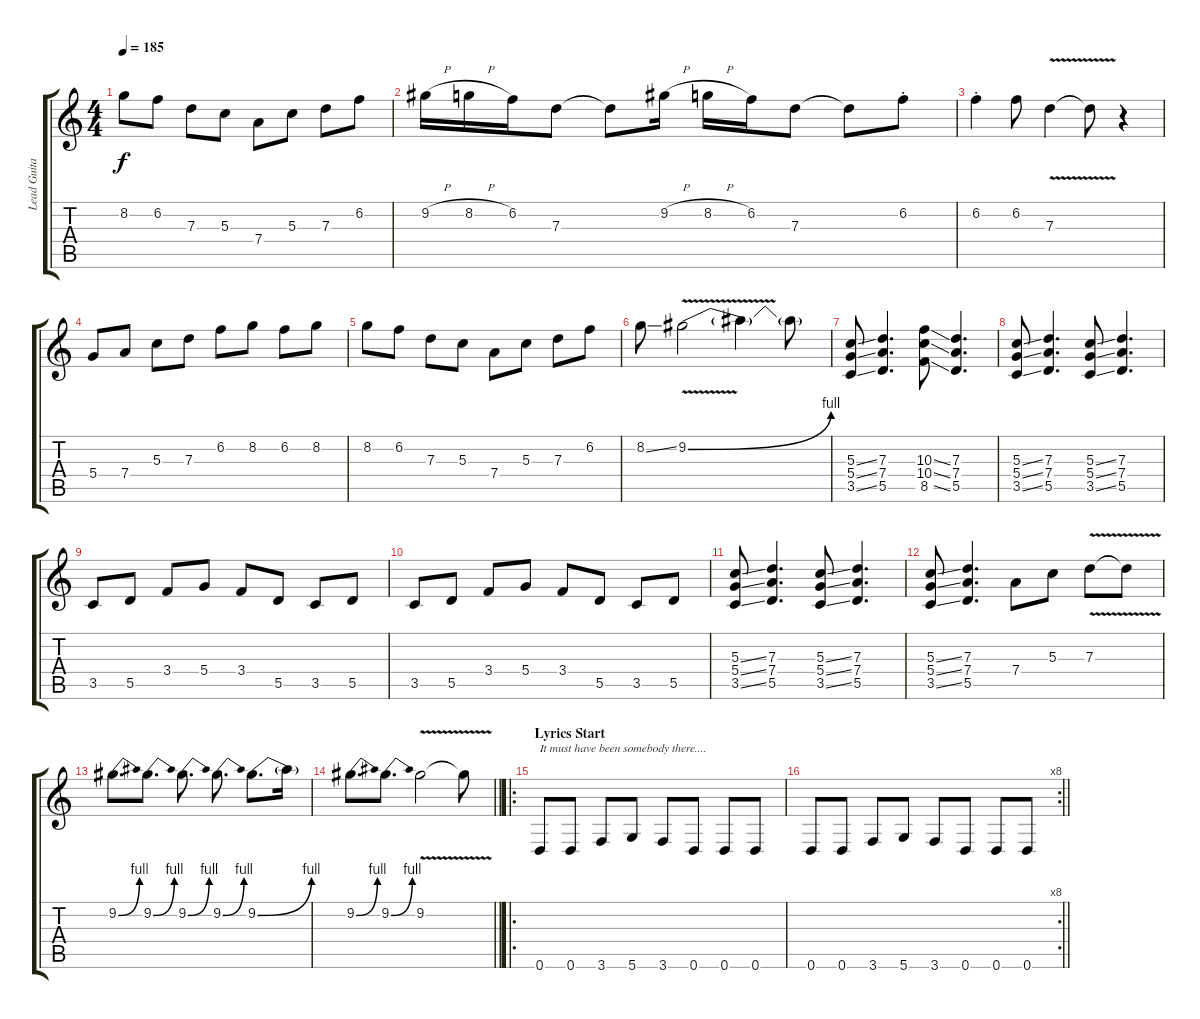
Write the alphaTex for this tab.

\track ("Lead Guitar" "Lead Guita") {instrument distortionguitar}
\staff {score tabs}
\tuning (E4 B3 G3 D3 A2 D2) {hide}
\ts (4 4)
\tempo 185
\clef g2
\ks c
8.2.8{dy f} 6.2.8 7.3.8 5.3.8 7.4.8 5.3.8 7.3.8 6.2.8 |
9.2{h}.16 8.2{h}.16 6.2.16 7.3.8 7.3{t}.8 9.2{h}.16 8.2{h}.16 6.2.16 7.3.8 7.3{t}.8 6.2{st}.8 |
6.2{st}.4 6.2.8 7.3{v}.4 7.3{t}.8 r.4 |
5.4.8 7.4.8 5.3.8 7.3.8 6.2.8 8.2.8 6.2.8 8.2.8 |
8.2.8 6.2.8 7.3.8 5.3.8 7.4.8 5.3.8 7.3.8 6.2.8 |
8.2{ss}.8 9.2{be (bend 0 0 60 4) v}.2 9.2{t}.4 9.2{t}.8 |
(5.3{ss} 5.4{ss} 3.5{ss}).8 (7.3 7.4 5.5).4{d} (10.3{ss} 10.4{ss} 8.5{ss}).8 (7.3 7.4 5.5).4{d} |
(5.3{ss} 5.4{ss} 3.5{ss}).8 (7.3 7.4 5.5).4{d} (5.3{ss} 5.4{ss} 3.5{ss}).8 (7.3 7.4 5.5).4{d} |
3.5.8 5.5.8 3.4.8 5.4.8 3.4.8 5.5.8 3.5.8 5.5.8 |
3.5.8 5.5.8 3.4.8 5.4.8 3.4.8 5.5.8 3.5.8 5.5.8 |
(5.3{ss} 5.4{ss} 3.5{ss}).8 (7.3 7.4 5.5).4{d} (5.3{ss} 5.4{ss} 3.5{ss}).8 (7.3 7.4 5.5).4{d} |
(5.3{ss} 5.4{ss} 3.5{ss}).8 (7.3 7.4 5.5).4{d} 7.4.8 5.3.8 7.3{v}.8 7.3{t}.8 |
9.2{be (bend 0 0 60 4)}.8{d} 9.2{be (bend 0 0 60 4)}.8{d} 9.2{be (bend 0 0 60 4)}.8{d} 9.2{be (bend 0 0 60 4)}.8{d} 9.2{be (bend 0 0 60 4)}.8{d} 9.2{t}.16 |
\barLineRight lightlight
9.2{be (bend 0 0 60 4)}.8{d} 9.2{be (bend 0 0 60 4)}.8{d} 9.2{v}.2 9.2{t}.8 |
\ro
\section ("" "Lyrics Start")
0.6.8{txt "It must have been somebody there...."} 0.6.8 3.6.8 5.6.8 3.6.8 0.6.8 0.6.8 0.6.8 |
\rc 8
\barLineRight lightlight
0.6.8 0.6.8 3.6.8 5.6.8 3.6.8 0.6.8 0.6.8 0.6.8
